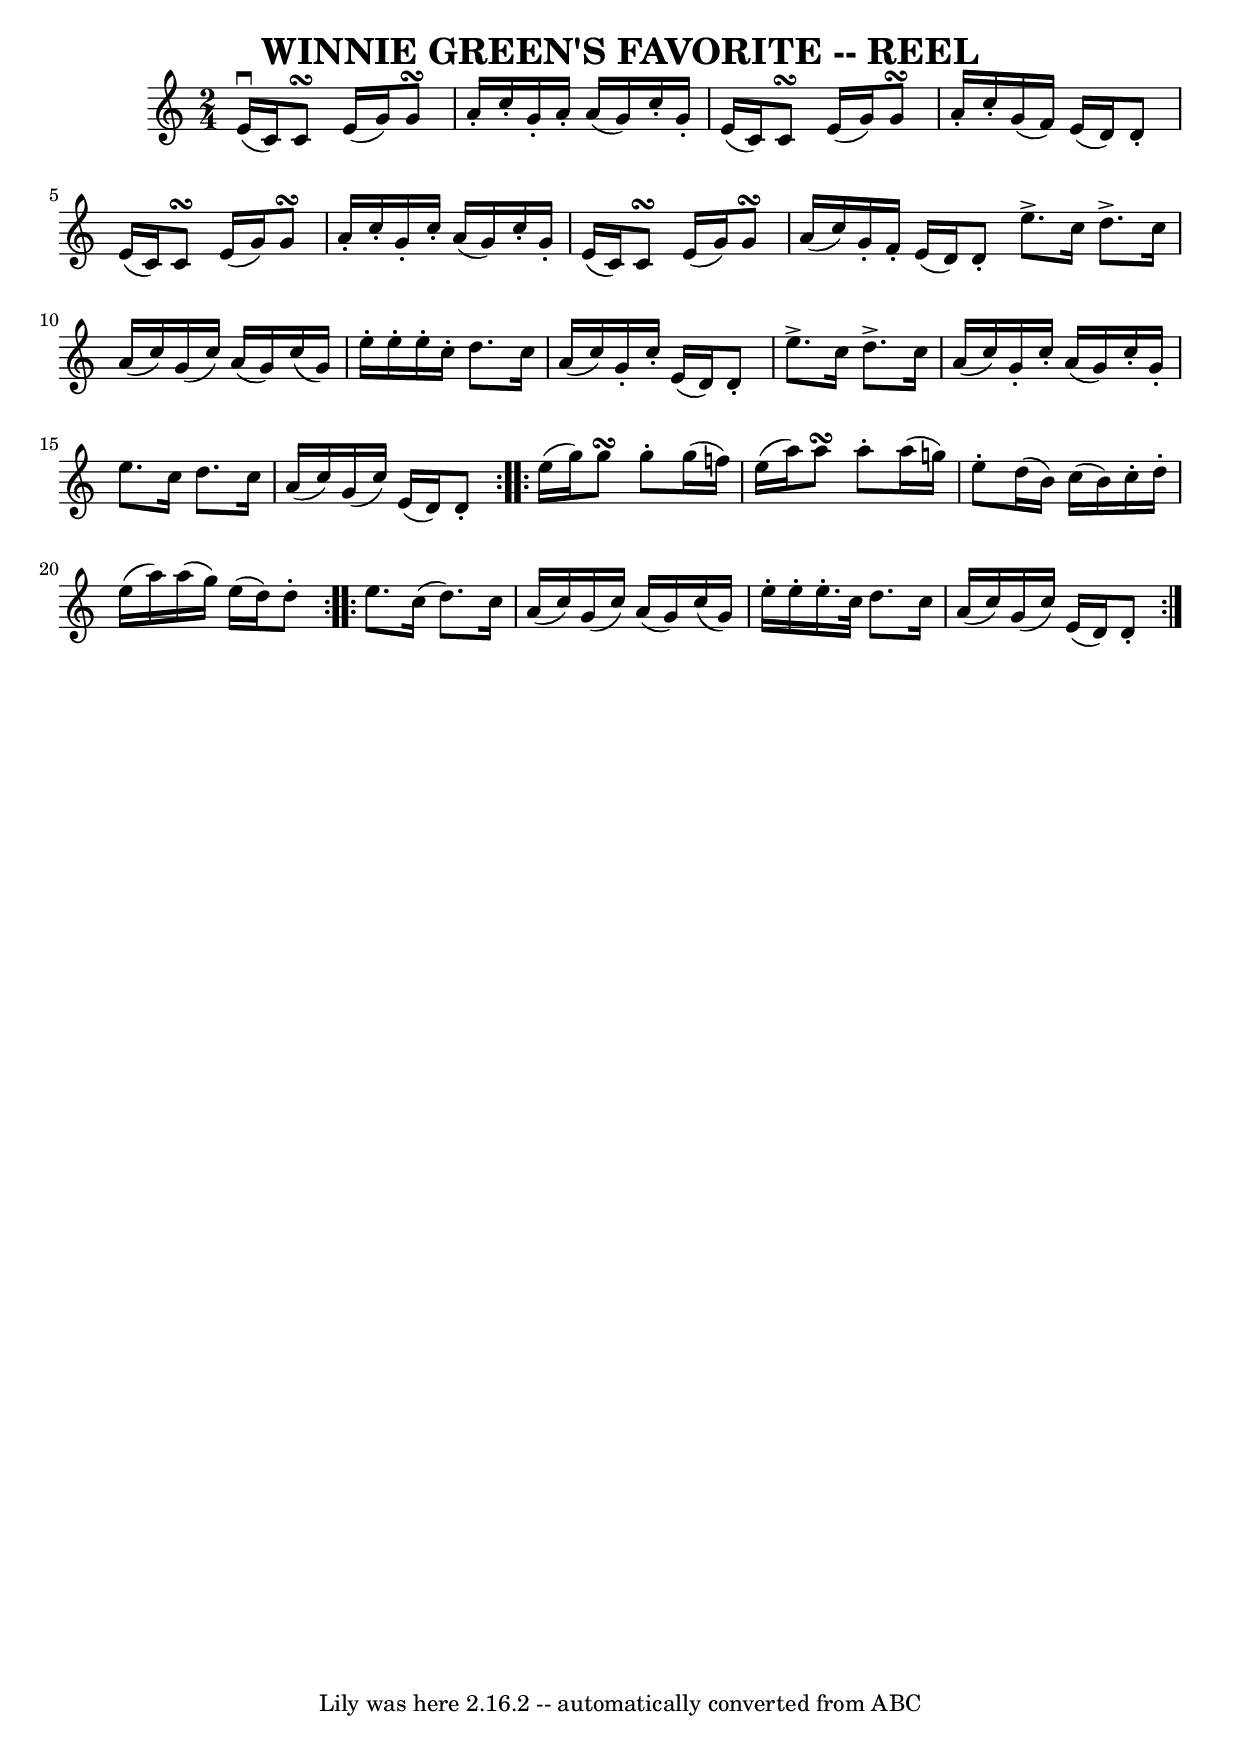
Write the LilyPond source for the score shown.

\version "2.16.2"
\include "Mammoth.ily"
\header {
  %% book = "Ryan's Mammoth Collection of Fiddle Tunes"
  crossRefNumber = "1"
  footnotes = ""
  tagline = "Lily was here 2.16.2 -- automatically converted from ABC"
  title = "WINNIE GREEN'S FAVORITE -- REEL"

}
voicedefault =  {


  \time 2/4 
  \key c \major e'16^\downbow(c'16) c'8\turn e'16 ( g'16) g'8\turn      |
  a'16-. c''16-. g'16-. a'16-. a'16 (g'16) c''16-. g'16-.   |
  e'16 (c'16) c'8\turn e'16 (g'16) g'8\turn     |
  a'16-. c''16-. g'16 (f'16) e'16 (d'16) d'8-.   |
  e'16 (c'16) c'8\turn e'16 (g'16) g'8\turn     |
  a'16-. c''16-. g'16-. c''16-. a'16 (g'16) c''16-. g'16-.   |
  e'16 (c'16) c'8\turn e'16 (g'16) g'8\turn     |
  a'16 (c''16) g'16-. f'16-. e'16 (d'16) d'8-.   \bar " |."     

  \repeat volta 2 {
    e''8.^\accent c''16 d''8.^\accent c''16       |
    a'16 (c''16) g'16 (c''16) a'16 (g'16) c''16 (g'16)   |
    e''16-. e''16-. e''16-. c''16-. d''8. c''16     |
    a'16 (c''16) g'16-. c''16-. e'16 (d'16) d'8-.    |
    e''8.^\accent c''16 d''8.^\accent c''16     |
    a'16 (c''16) g'16-. c''16-. a'16 (g'16) c''16-. g'16-.   |
    e''8. c''16 d''8. c''16    |
    a'16 (
    c''16) g'16 (c''16) e'16 (d'16) d'8-.   
  }     

  \repeat volta 2 {
    e''16 (g''16) g''8\turn g''8-. g''16 ( f''!16)     |
    e''16 (a''16) a''8\turn a''8-. a''16 ( g''!16)    |
    e''8-. d''16 (b'16) c''16 (b'16) c''16-. d''16-.    |
    e''16 (a''16) a''16 (g''16)   
    e''16 (d''16) d''8-.   
  }     
  \repeat volta 2 {
    e''8. c''16 ( d''8.) c''16      |
    a'16 (c''16) g'16 (c''16) a'16 (g'16) c''16 (g'16)   |
    e''16-. e''16-. e''16.-. c''32 d''8. c''16     |
    a'16 (c''16) g'16 (c''16)  
    e'16 (d'16) d'8-.   
  }

}

\score{
  <<

    \context Staff="default"
    {
      \voicedefault 
      
    }

  >>
  \layout {
    
  }
  \midi {
  }

}
